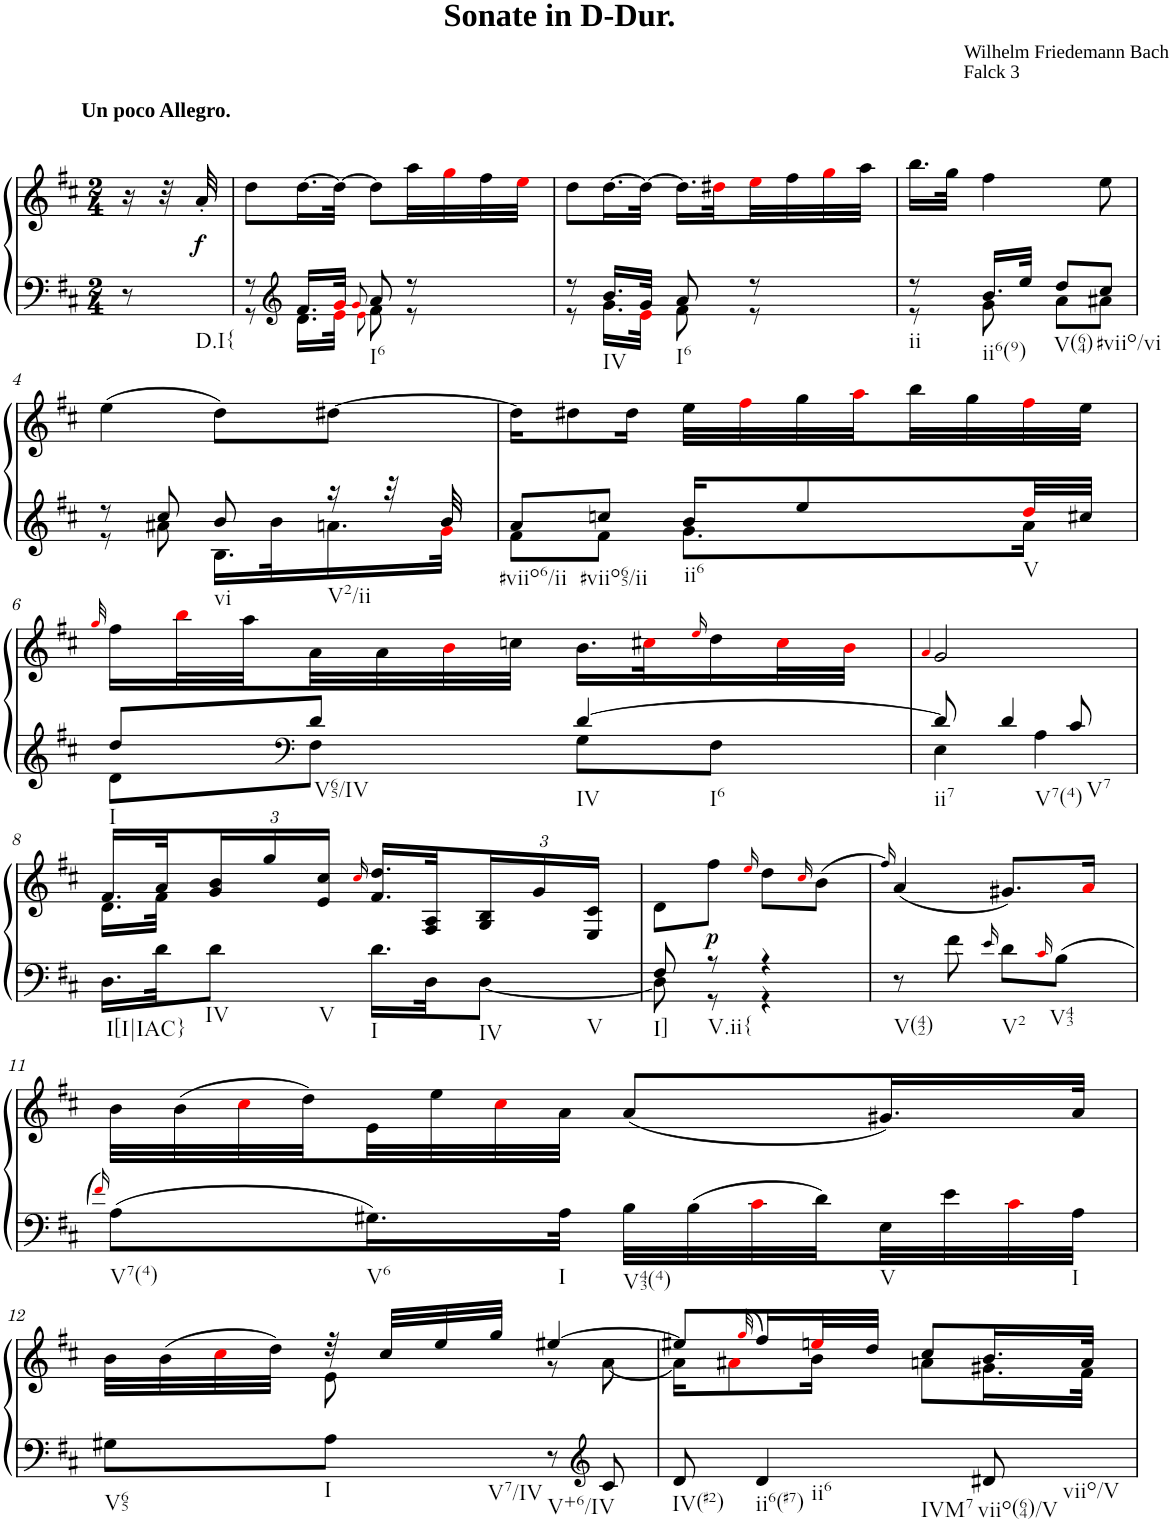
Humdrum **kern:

**kern	**kern	**dynam
*part1	*part1	*part1
*staff2	*staff1	*staff1/2
*I"Klavier links	*	*
*clefF4	*clefG2	*
*k[f#c#]	*k[f#c#]	*
*M2/4	*M2/4	*
=	=	=
!	!LO:TX:a:B:t=Un poco Allegro.	!
!LO:TX:b:t=D.I{	!	!
8r	16r	.
.	32r	.
!	!	!LO:DY:b
.	32a'/	f
=1	=1	=1
*^	*	*
8r	8r	8dd\L	.
*clefG2	*	*	*
16.f#/LL	16.d\LL	[16.dd\L	.
32gi/JJk	32ei\JJk	32dd\JJk_	.
8qgi/	8qei\	.	.
!LO:TX:b:t=I6	!	!	!
8a/	8f#\	8dd\L]	.
!	!	!LO:TX:a:B:t=Sonate in D-Dur.	!
8r	8r	32aa\LL	.
.	.	32ggi\	.
.	.	32ff#\	.
.	.	32eei\JJJ	.
=2	=2	=2	=2
8r	8r	8dd\L	.
!LO:TX:b:t=IV	!	!	!
16.b/LL	16.g\LL	[16.dd\L	.
32g/JJk	32ei\JJk	32dd\JJk_	.
!LO:TX:b:t=I6	!	!	!
8a/	8f#\	16.dd\LL]	.
.	.	32dd#Xi\L	.
8r	8r	32eei\	.
.	.	32ff#\	.
.	.	32ggi\	.
.	.	32aa\JJJ	.
=3	=3	=3	=3
!	!	!LO:TX:a:t=Wilhelm Friedemann Bach	!
!	!	!LO:TX:a:t=Falck 3	!
!LO:TX:b:t=ii	!	!	!
8r	8r	16.bb\LL	.
.	.	32gg\JJk	.
!LO:TX:b:t=ii6(9)	!	!	!
16.b/LL	8g\	4ff#\	.
32ee/JJk	.	.	.
!LO:TX:b:t=V(64)	!	!	!
8dd/L	8a\L	.	.
!LO:TX:b:t=#viio/vi	!	!	!
8cc#/J	8a#X\J	8ee\	.
!!LO:LB:g=z
=4	=4	=4	=4
8r	8r	(4ee\	.
8cc#/	8a#X\	.	.
!LO:TX:b:t=vi	!	!	!
8b/	16.B\LL	8dd\L)	.
.	32b\K	.	.
!LO:TX:b:t=V2/ii	!	!	!
16r	16.an\	[8dd#X\J	.
32r	.	.	.
32b/	32gi\JJk	.	.
=5	=5	=5	=5
!LO:TX:b:t=#viio6/ii	!	!	!
8a/L	8f#\L	16dd#\KL]	.
.	.	8dd#X\	.
!LO:TX:b:t=#viio65/ii	!	!	!
8ccn/J	8f#\J	.	.
.	.	16dd#\Jk	.
!LO:TX:b:t=ii6	!	!	!
16b/KL	8.g\L	32ee\LLL	.
.	.	32ff#i\	.
8ee/	.	32gg\	.
.	.	32aai\	.
.	.	32bb\	.
.	.	32gg\	.
!LO:TX:b:t=V	!	!	!
32ddi/LL	16a\Jk	32ff#i\	.
32cc#X/JJJ	.	32ee\JJJ	.
!!LO:LB:g=z
=6	=6	=6	=6
.	.	32qggi/	.
!LO:TX:b:t=I	!	!	!
8dd/L	8d\L	16ff#\LL	.
.	.	32bbi\L	.
.	.	32aa\	.
*clefF4	*	*	*
!LO:TX:b:t=V65/IV	!	!	!
8d/J	8F#\J	32a\	.
.	.	32a\	.
.	.	32bi\	.
.	.	32ccn\JJJ	.
!LO:TX:b:t=IV	!	!	!
!LO:TX:b:t=I6	!	!	!
[4d/	8G\L	16.b\LL	.
.	.	32cc#Xi\K	.
.	.	16qeei/	.
.	8F#\J	16dd\	.
.	.	32cc#i\L	.
.	.	32bi\JJJ	.
=7	=7	=7	=7
.	.	4qai/	.
!LO:TX:b:t=ii7	!	!	!
8d/]	4E\	2g/	.
!LO:TX:b:t=V7(4)	!	!	!
4d/	.	.	.
.	4A\	.	.
!LO:TX:b:t=V7	!	!	!
8c#/	.	.	.
!!LO:LB:g=z
=8	=8	=8	=8
*	*	*^	*
!LO:TX:b:t=I[I|IAC}	!	!	!	!
16.D\LL	4ryy	16.f#/LL	16.d\LL	.
32d\JK	.	32a/K	32f#\JJk	.
*	*	*Xbrackettup	*	*
!LO:TX:b:t=IV	!	!	!	!
!LO:TX:b:t=V	!	!	!	!
8d\J	.	24g/ 24b/	4.ryy	.
.	.	24gg/	.	.
.	.	24e/ 24cc#/JJ	.	.
.	.	16qcc#i/	.	.
!LO:TX:b:t=I	!	!	!	!
!LO:TX:b:t=IV	!	!	!	!
!LO:TX:b:t=V	!	!	!	!
4ryy	16.d\LL	16.f#/ 16.dd/LL	.	.
.	32D\JK	32F#/ 32A/K	.	.
.	[8D\J	24G/ 24B/	.	.
.	.	24g/	.	.
.	.	24E/ 24c#/JJ	.	.
*	*	*v	*v	*
=9	=9	=9	=9
!LO:TX:b:t=I]	!	!	!
8F#/	8D\]	8d\L	.
!LO:TX:b:t=V.ii{	!	!	!
!	!	!	!LO:DY:b
8r	8r	8ff#\J	p
.	.	16qeei/	.
4r	4r	8dd\L	.
.	.	16qcc#i/	.
.	.	(8b\J	.
*v	*v	*	*
=10	=10	=10
.	16qff#/)	.
!LO:TX:b:t=V(42)	!	!
8r	(4a/	.
8f#\	.	.
16qe/	.	.
!LO:TX:b:t=V2	!	!
8d\L	8.g#X/L)	.
16qc#i/	.	.
!LO:TX:b:t=V43	!	!
8B\J	.	.
.	16ai/Jk	.
!!LO:LB:g=z
=11	=11	=11
16qf#i/	.	.
!LO:TX:b:t=V7(4)	!	!
8A\L	32b\LLL	.
.	(32b\	.
.	32cc#i\	.
.	32dd\)	.
!LO:TX:b:t=V6	!	!
16.G#X\L	32e\	.
.	32ee\	.
.	32cc#i\	.
!LO:TX:b:t=I	!	!
32A\JJk	32a\JJJ	.
!LO:TX:b:t=V43(4)	!	!
32B\LLL	(8a/L	.
32B\	.	.
32c#i\	.	.
32d\	.	.
!LO:TX:b:t=V	!	!
32E\	16.g#X/L)	.
32e\	.	.
32c#i\	.	.
!LO:TX:b:t=I	!	!
32A\JJJ	32a/JJk	.
!!LO:LB:g=z
=12	=12	=12
*	*^	*
!LO:TX:b:t=V65	!	!	!
8G#X\L	32b\LLL	8ryy	.
.	(32b\	.	.
.	32cc#i\	.	.
.	32dd\JJJ)	.	.
!LO:TX:b:t=I	!	!	!
!LO:TX:b:t=V7/IV	!	!	!
8A\J	32r	8e\	.
.	32cc#/LLL	.	.
.	32ee/	.	.
.	32gg/JJJ	.	.
!LO:TX:b:t=V+6/IV	!	!	!
8r	[4ee#X/	8r	.
*clefG2	*	*	*
8c#/	.	[8a\	.
=13	=13	=13	=13
!LO:TX:b:t=IV(#2)	!	!	!
8d/	8ee#X/L]	16a\KL]	.
.	.	8a#Xi\	.
.	(32qggi/	.	.
!LO:TX:b:t=ii6(#7)	!	!	!
!LO:TX:b:t=ii6	!	!	!
!LO:TX:b:t=IVM7	!	!	!
4d/	16ff#/L)	.	.
.	32eeni/L	16b\Jk	.
.	32dd/JJJ	.	.
.	8cc#/L	8an\L	.
!LO:TX:b:t=viio(64)/V	!	!	!
!LO:TX:b:t=viio/V	!	!	!
8d#X/	16.b/L	16.g#X\L	.
.	32a/JJk	32f#\JJk	.
*	*v	*v	*
=	=	=
*-	*-	*-
